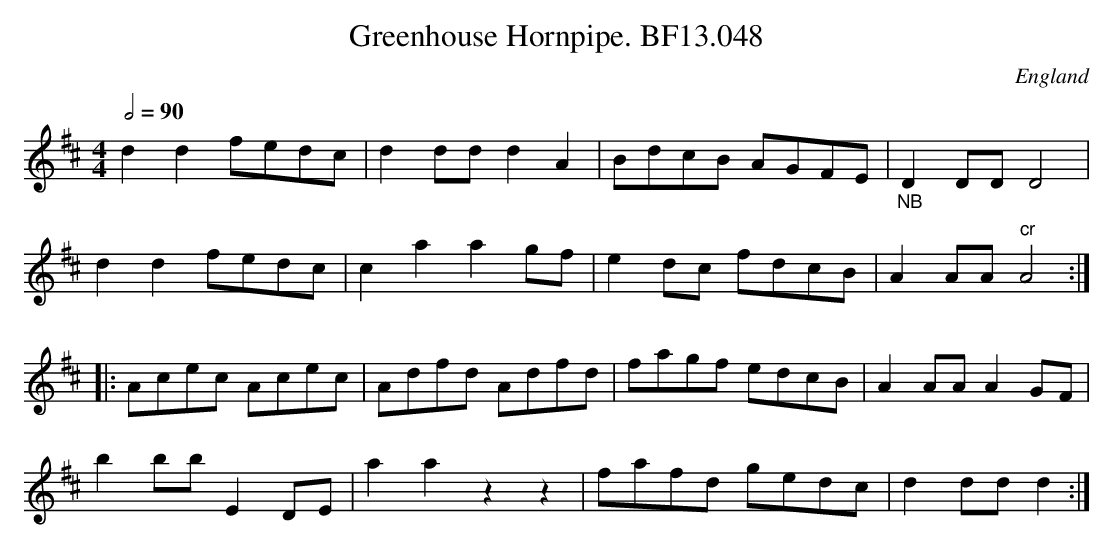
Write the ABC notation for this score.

X:1
T:Greenhouse Hornpipe. BF13.048
M:4/4
L:1/8
Q:1/2=90
O:England
K:D major
d2d2fedc|d2ddd2A2|BdcB AGFE|"_NB"D2DDD4|!
d2d2 fedc|c2a2a2gf|e2dc fdcB|A2AA"^cr"A4:|!
|:Acec Acec|Adfd Adfd|fagf edcB|A2AAA2GF|!
b2bbE2DE|a2a2z2z2|fafd gedc|d2ddd2:|
